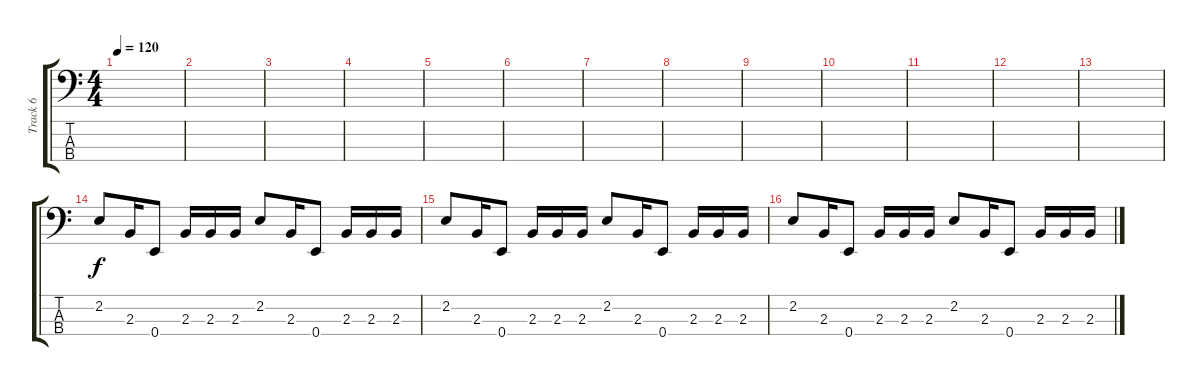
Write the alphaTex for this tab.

\track ("Track 6" "Track 6") {instrument slapbass1}
\staff {score tabs}
\tuning (G2 D2 A1 E1) {hide}
\ts (4 4)
\tempo 120
\clef f4
\ks c
|
|
|
|
|
|
|
|
|
|
|
|
|
2.2.8 2.3.16 0.4.8 2.3.16 2.3.16 2.3.16 2.2.8 2.3.16 0.4.8 2.3.16 2.3.16 2.3.16 |
2.2.8 2.3.16 0.4.8 2.3.16 2.3.16 2.3.16 2.2.8 2.3.16 0.4.8 2.3.16 2.3.16 2.3.16 |
2.2.8 2.3.16 0.4.8 2.3.16 2.3.16 2.3.16 2.2.8 2.3.16 0.4.8 2.3.16 2.3.16 2.3.16
